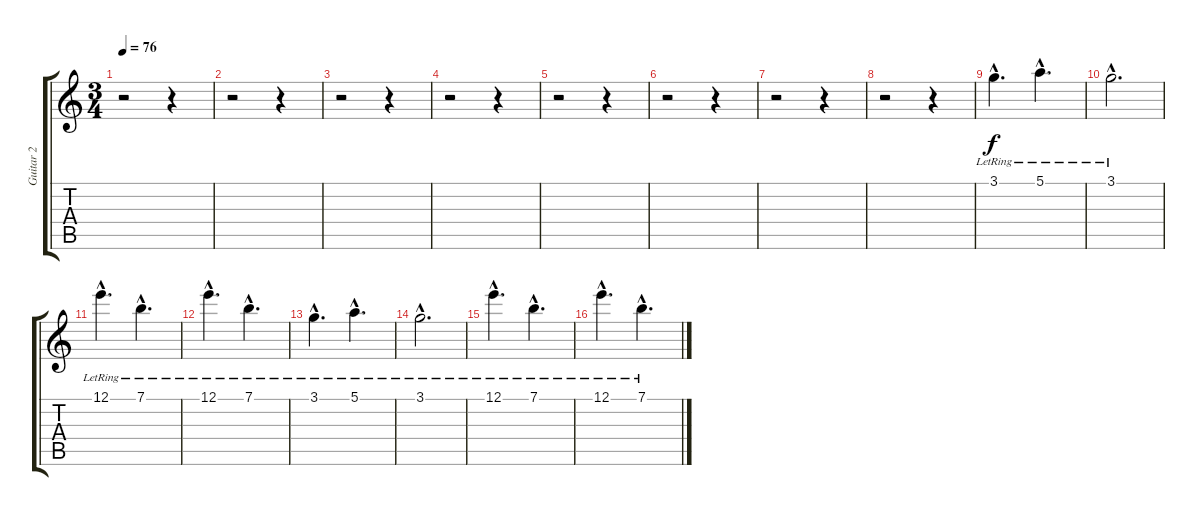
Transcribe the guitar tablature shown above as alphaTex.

\track ("Guitar 2" "Guitar 2") {instrument electricguitarjazz}
\staff {score tabs}
\tuning (E4 B3 G3 D3 A2 E2) {hide}
\ts (3 4)
\tempo 76
\clef g2
\ks c
r.2{dy f instrument electricguitarjazz} r.4 |
r.2 r.4 |
r.2 r.4 |
r.2 r.4 |
r.2 r.4 |
r.2 r.4 |
r.2 r.4 |
r.2 r.4 |
3.1{hac lr}.4{d} 5.1{hac lr}.4{d} |
3.1{hac lr}.2{d} |
12.1{hac lr}.4{d} 7.1{hac lr}.4{d} |
12.1{hac lr}.4{d} 7.1{hac lr}.4{d} |
3.1{hac lr}.4{d} 5.1{hac lr}.4{d} |
3.1{hac lr}.2{d} |
12.1{hac lr}.4{d} 7.1{hac lr}.4{d} |
12.1{hac lr}.4{d} 7.1{hac lr}.4{d}
